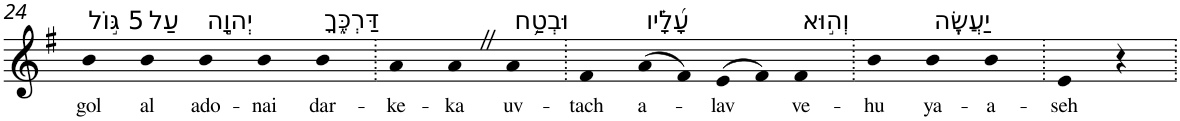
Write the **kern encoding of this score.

**kern	**text
*part1	*part1
*staff1	*staff1
*I"Piano	*
*I'Pno	*
!!LO:PB:g=z
*clefG2	*
*k[f#]	*
*G:	*
=24	=24
!LO:TX:a:t=5 גּ֣וֹל	!
!	!LO:LY:b
4b	gol
!LO:TX:a:t=עַל	!
!	!LO:LY:b
4b	al
!LO:TX:a:t=יְהוָ֣ה	!
!	!LO:LY:b
4b	ado-
!	!LO:LY:b
4b	-nai
!LO:TX:a:t=דַּרְכֶּ֑ךָ	!
!	!LO:LY:b
4b	dar-
=25.	=25.
!	!LO:LY:b
4a	-ke-
!	!LO:LY:b
4aZ	-ka
!LO:TX:a:t=וּבְטַ֥ח	!
!	!LO:LY:b
4a	uv-
=26.	=26.
!	!LO:LY:b
4f#	-tach
!LO:TX:a:t=עָ֝לָ֗יו	!
!	!LO:LY:b
(>8a	a-
8f#)	.
!	!LO:LY:b
(>8e	-lav
8f#)	.
!LO:TX:a:t=וְה֣וּא	!
!	!LO:LY:b
4f#	ve-
=27.	=27.
!	!LO:LY:b
4b	-hu
!LO:TX:a:t=יַעֲשֶֽׂה	!
!	!LO:LY:b
4b	ya-
!	!LO:LY:b
4b	-a-
=28.	=28.
!	!LO:LY:b
4e	-seh
4r	.
=.	=.
*-	*-
